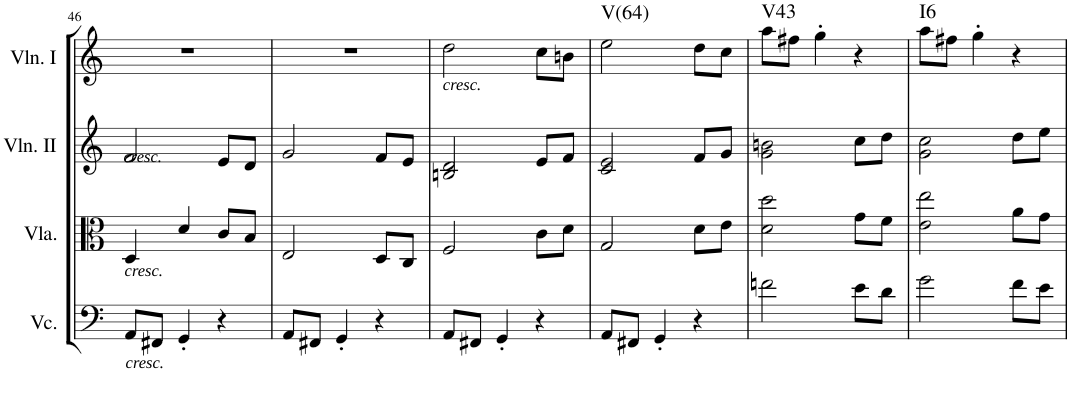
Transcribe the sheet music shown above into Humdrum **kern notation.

**kern	**kern	**kern	**kern	**harte
*part4	*part3	*part2	*part1	*part1
*staff4	*staff3	*staff2	*staff1	*
*I"Violoncello	*I"Viola	*I"Violin II	*I"Violin I	*
*I'Vc.	*I'Vla.	*I'Vln. II	*I'Vln. I	*
!!LO:PB:g=z
*clefF4	*clefC3	*clefG2	*clefG2	*
*k[]	*k[]	*k[]	*k[]	*
*M3/4	*M3/4	*M3/4	*M3/4	*
=46	=46	=46	=46	=46
!	!	!LO:TX:a:i:t=cresc.	!	!
!	!LO:TX:b:i:t=cresc.	!	!	!
!LO:TX:b:i:t=cresc.	!	!	!	!
8AA/L	4D/	2f/	2.r	.
8FF#X/J	.	.	.	.
4GG'/	4d/	.	.	.
4r	8c/L	8e/L	.	.
.	8B/J	8d/J	.	.
=47	=47	=47	=47	=47
8AA/L	2E/	2g/	2.r	.
8FF#X/J	.	.	.	.
4GG'/	.	.	.	.
4r	8D/L	8f/L	.	.
.	8C/J	8e/J	.	.
=48	=48	=48	=48	=48
!	!	!	!LO:TX:b:i:t=cresc.	!
8AA/L	2F/	2Bn/ 2d/	2dd\	.
8FF#X/J	.	.	.	.
4GG'/	.	.	.	.
4r	8c\L	8e/L	8cc\L	.
.	8d\J	8f/J	8bn\J	.
=49	=49	=49	=49	=49
!	!	!	!	!LO:H:kt=V(64)
8AA/L	2G/	2c/ 2e/	2ee\	N
8FF#X/J	.	.	.	.
4GG'/	.	.	.	.
4r	8d\L	8f/L	8dd\L	.
.	8e\J	8g/J	8cc\J	.
=50	=50	=50	=50	=50
!	!	!	!	!LO:H:kt=V43
2fn\	2d\ 2dd\	2g\ 2bn\	8aa\L	N
.	.	.	8ff#X\J	.
.	.	.	4gg'\	.
8e\L	8g\L	8cc\L	4r	.
8d\J	8f\J	8dd\J	.	.
=51	=51	=51	=51	=51
!	!	!	!	!LO:H:kt=I6
2g\	2e\ 2ee\	2g\ 2cc\	8aa\L	N
.	.	.	8ff#X\J	.
.	.	.	4gg'\	.
8f\L	8a\L	8dd\L	4r	.
8e\J	8g\J	8ee\J	.	.
=	=	=	=	=
*-	*-	*-	*-	*-
